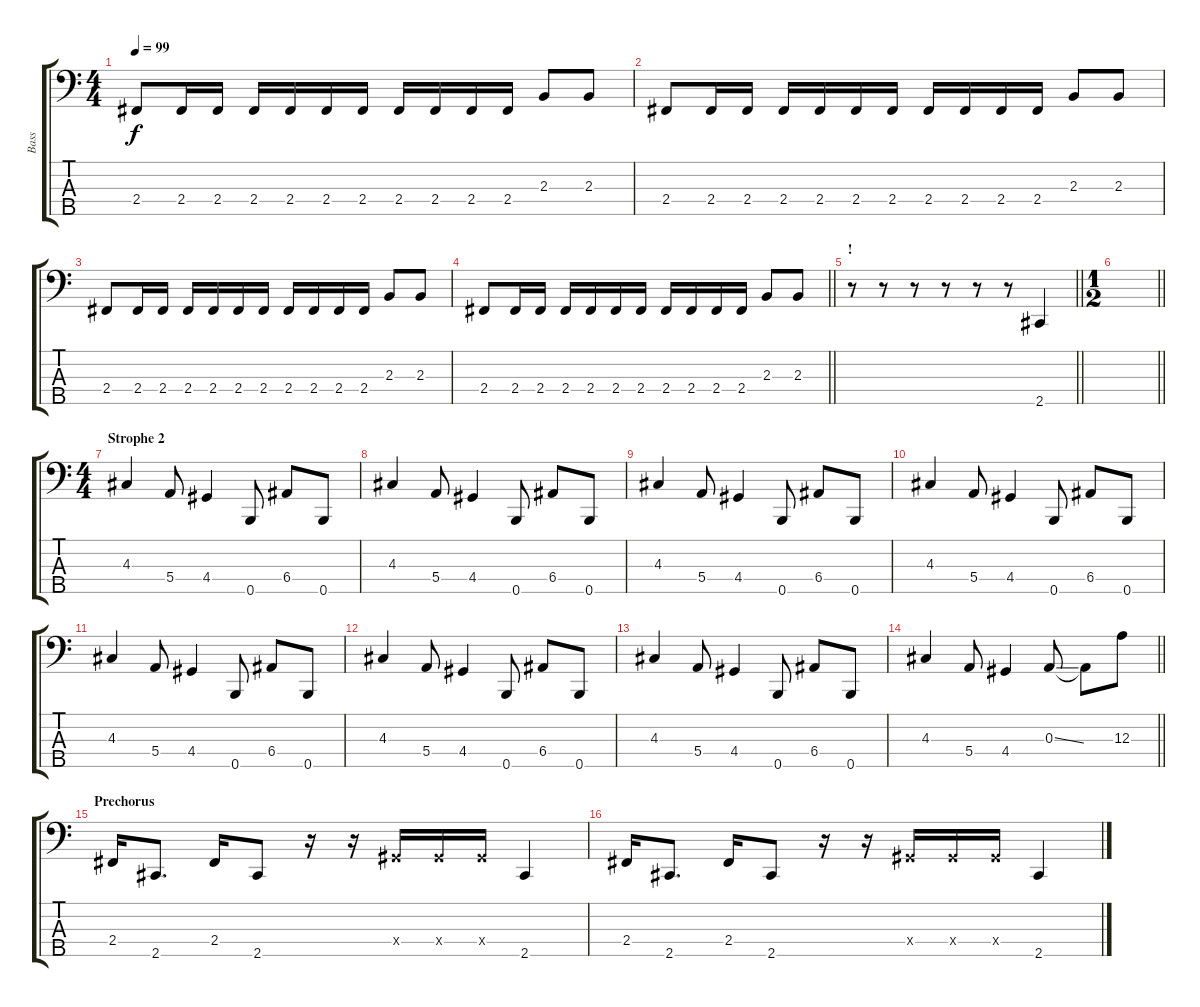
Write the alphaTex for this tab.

\track ("Bass" "Bass") {instrument electricbassfinger}
\staff {score tabs}
\tuning (G2 D2 A1 E1 B0) {hide}
\ts (4 4)
\tempo 99
\clef f4
\ks c
2.4.8{dy f} 2.4.16 2.4.16 2.4.16 2.4.16 2.4.16 2.4.16 2.4.16 2.4.16 2.4.16 2.4.16 2.3.8 2.3.8 |
2.4.8 2.4.16 2.4.16 2.4.16 2.4.16 2.4.16 2.4.16 2.4.16 2.4.16 2.4.16 2.4.16 2.3.8 2.3.8 |
2.4.8 2.4.16 2.4.16 2.4.16 2.4.16 2.4.16 2.4.16 2.4.16 2.4.16 2.4.16 2.4.16 2.3.8 2.3.8 |
\barLineRight lightlight
2.4.8 2.4.16 2.4.16 2.4.16 2.4.16 2.4.16 2.4.16 2.4.16 2.4.16 2.4.16 2.4.16 2.3.8 2.3.8 |
\section ("" "!")
\barLineRight lightlight
r.8 r.8 r.8 r.8 r.8 r.8 2.5.4 |
\ts (1 2)
\barLineRight lightlight
|
\ts (4 4)
\section ("" "Strophe 2")
4.3.4 5.4.8 4.4.4 0.5.8 6.4.8 0.5.8 |
4.3.4 5.4.8 4.4.4 0.5.8 6.4.8 0.5.8 |
4.3.4 5.4.8 4.4.4 0.5.8 6.4.8 0.5.8 |
4.3.4 5.4.8 4.4.4 0.5.8 6.4.8 0.5.8 |
4.3.4 5.4.8 4.4.4 0.5.8 6.4.8 0.5.8 |
4.3.4 5.4.8 4.4.4 0.5.8 6.4.8 0.5.8 |
4.3.4 5.4.8 4.4.4 0.5.8 6.4.8 0.5.8 |
\barLineRight lightlight
4.3.4 5.4.8 4.4.4 0.3{ss}.8 0.3{t}.8 12.3.8 |
\section ("" "Prechorus")
2.4.16 2.5.8{d} 2.4.16 2.5.8 r.16 r.16 4.4{x}.16 4.4{x}.16 4.4{x}.16 2.5.4 |
2.4.16 2.5.8{d} 2.4.16 2.5.8 r.16 r.16 4.4{x}.16 4.4{x}.16 4.4{x}.16 2.5.4
